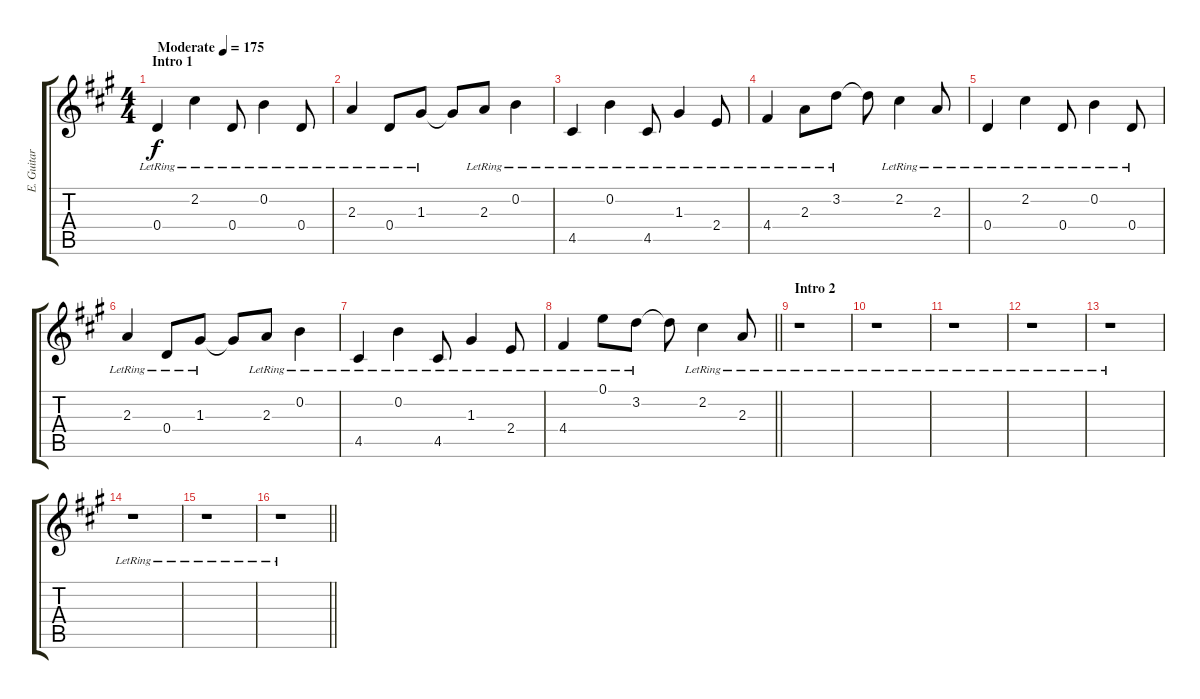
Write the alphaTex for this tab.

\track ("E. Guitar I" "E. Guitar ") {instrument electricguitarclean}
\staff {score tabs}
\tuning (E4 B3 G3 D3 A2 E2) {hide}
\ts (4 4)
\section ("" "Intro 1")
\tempo (175 "Moderate")
\clef g2
\ks a
0.4{lr}.4{dy f instrument electricguitarclean} 2.2{lr}.4 0.4{lr}.8 0.2{lr}.4 0.4{lr}.8 |
2.3{lr}.4 0.4{lr}.8 1.3{lr}.8 1.3{t}.8 2.3{lr}.8 0.2{lr}.4 |
4.5{lr}.4 0.2{lr}.4 4.5{lr}.8 1.3{lr}.4 2.4{lr}.8 |
4.4{lr}.4 2.3{lr}.8 3.2{lr}.8 3.2{t}.8 2.2{lr}.4 2.3{lr}.8 |
0.4{lr}.4 2.2{lr}.4 0.4{lr}.8 0.2{lr}.4 0.4{lr}.8 |
2.3{lr}.4 0.4{lr}.8 1.3{lr}.8 1.3{t}.8 2.3{lr}.8 0.2{lr}.4 |
4.5{lr}.4 0.2{lr}.4 4.5{lr}.8 1.3{lr}.4 2.4{lr}.8 |
\barLineRight lightlight
4.4{lr}.4 0.1{lr}.8 3.2{lr}.8 3.2{t}.8 2.2{lr}.4 2.3{lr}.8 |
\section ("" "Intro 2")
r.1 |
r.1 |
r.1 |
r.1 |
r.1 |
r.1 |
r.1 |
\barLineRight lightlight
r.1
